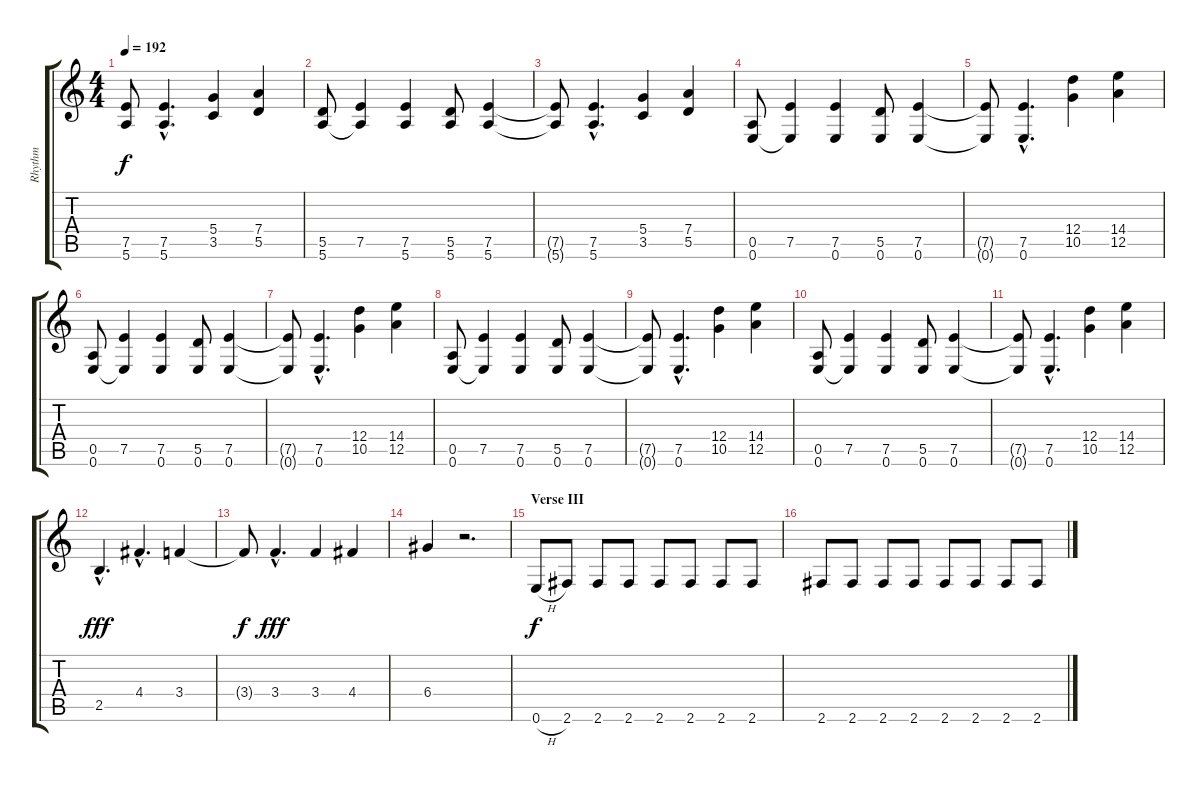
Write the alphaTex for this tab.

\track ("Rhythm" "Rhythm") {instrument overdrivenguitar}
\staff {score tabs}
\tuning (E4 B3 G3 D3 A2 E2) {hide}
\ts (4 4)
\tempo 192
\clef g2
\ks c
(7.5{t} 5.6{t}).8{dy f} (7.5{hac} 5.6{hac}).4{d} (5.4 3.5).4 (7.4 5.5).4 |
(5.5 5.6).8 (7.5 5.6{t}).4 (7.5 5.6).4 (5.5 5.6).8 (7.5 5.6).4 |
(7.5{t} 5.6{t}).8 (7.5{hac} 5.6{hac}).4{d} (5.4 3.5).4 (7.4 5.5).4 |
(0.5 0.6).8 (7.5 0.6{t}).4 (7.5 0.6).4 (5.5 0.6).8 (7.5 0.6).4 |
(7.5{t} 0.6{t}).8 (7.5{hac} 0.6{hac}).4{d} (12.4 10.5).4 (14.4 12.5).4 |
(0.5 0.6).8 (7.5 0.6{t}).4 (7.5 0.6).4 (5.5 0.6).8 (7.5 0.6).4 |
(7.5{t} 0.6{t}).8 (7.5{hac} 0.6{hac}).4{d} (12.4 10.5).4 (14.4 12.5).4 |
(0.5 0.6).8 (7.5 0.6{t}).4 (7.5 0.6).4 (5.5 0.6).8 (7.5 0.6).4 |
(7.5{t} 0.6{t}).8 (7.5{hac} 0.6{hac}).4{d} (12.4 10.5).4 (14.4 12.5).4 |
(0.5 0.6).8 (7.5 0.6{t}).4 (7.5 0.6).4 (5.5 0.6).8 (7.5 0.6).4 |
(7.5{t} 0.6{t}).8 (7.5{hac} 0.6{hac}).4{d} (12.4 10.5).4 (14.4 12.5).4 |
2.5{hac}.4{d dy fff} 4.4{hac}.4{d} 3.4.4 |
3.4{t}.8{dy f} 3.4{hac}.4{d dy fff} 3.4.4 4.4.4 |
6.4.4 r.2{d} |
\section ("" "Verse III")
0.6{h}.8{dy f instrument electricguitarmuted} 2.6.8 2.6.8 2.6.8 2.6.8 2.6.8 2.6.8 2.6.8 |
2.6.8 2.6.8 2.6.8 2.6.8 2.6.8 2.6.8 2.6.8 2.6.8
